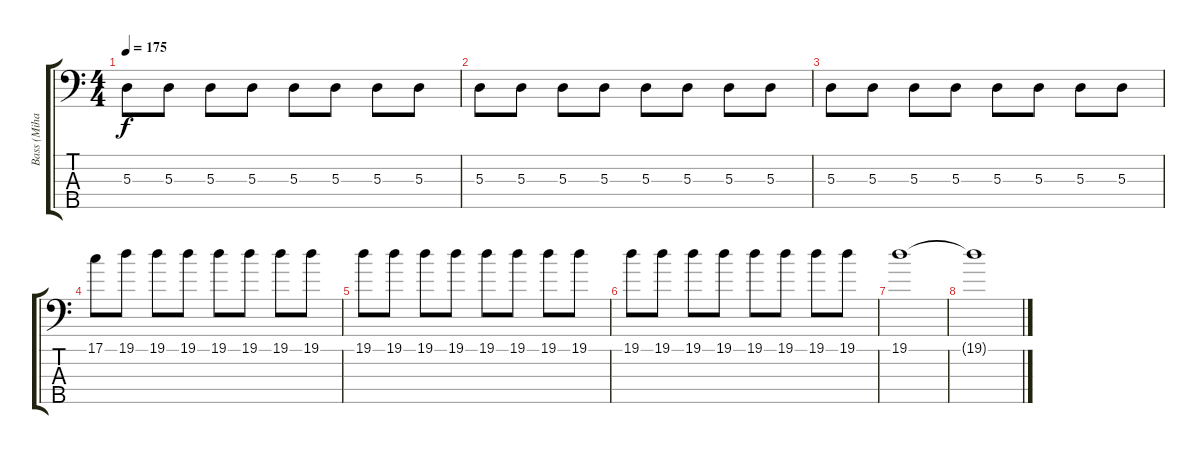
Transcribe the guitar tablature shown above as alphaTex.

\track ("Bass (Mihael Braèko)" "Bass (Miha") {instrument electricbassfinger}
\staff {score tabs}
\tuning (G2 D2 A1 E1 B0) {hide}
\ts (4 4)
\tempo 175
\clef f4
\ks c
5.3.8{dy f} 5.3.8 5.3.8 5.3.8 5.3.8 5.3.8 5.3.8 5.3.8 |
5.3.8 5.3.8 5.3.8 5.3.8 5.3.8 5.3.8 5.3.8 5.3.8 |
5.3.8 5.3.8 5.3.8 5.3.8 5.3.8 5.3.8 5.3.8 5.3.8 |
17.1.8 19.1.8 19.1.8 19.1.8 19.1.8 19.1.8 19.1.8 19.1.8 |
19.1.8 19.1.8 19.1.8 19.1.8 19.1.8 19.1.8 19.1.8 19.1.8 |
19.1.8 19.1.8 19.1.8 19.1.8 19.1.8 19.1.8 19.1.8 19.1.8 |
19.1.1 |
19.1{t}.1
